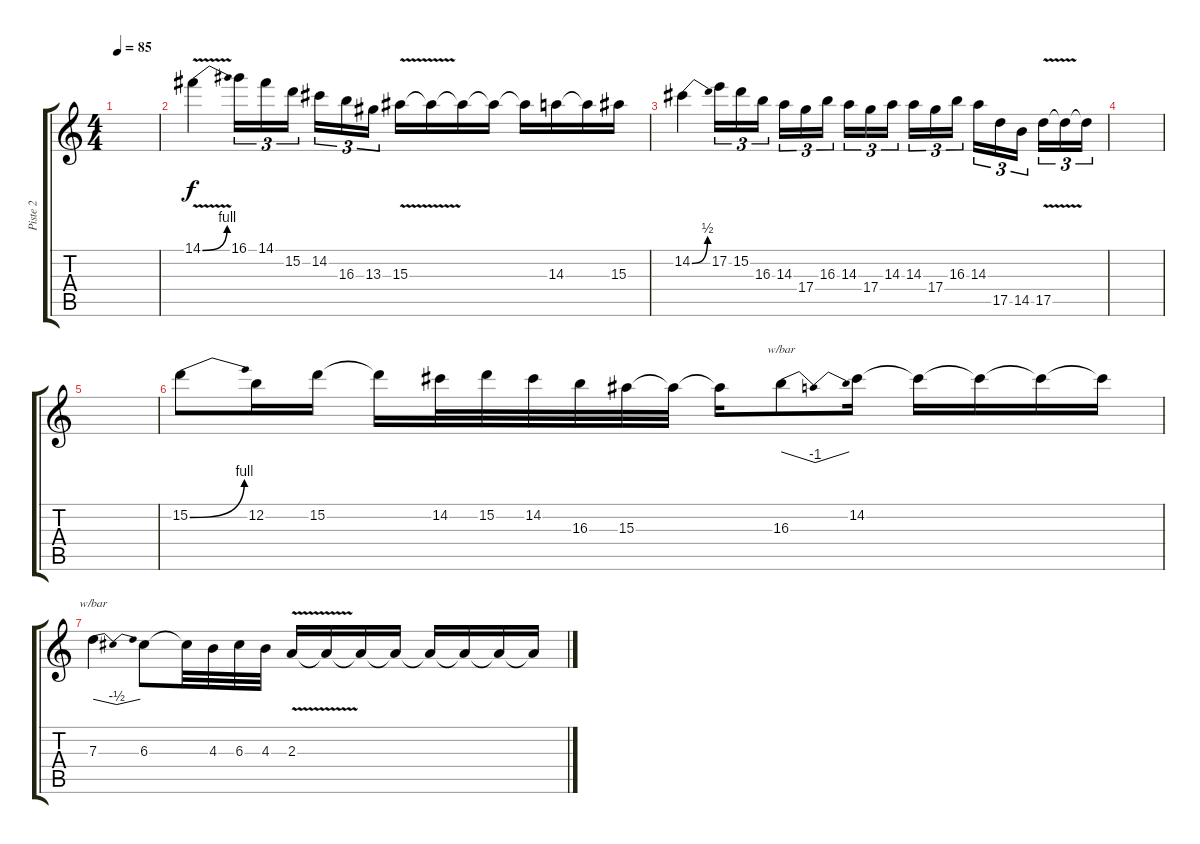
\track ("Piste 2" "Piste 2") {instrument overdrivenguitar}
\staff {score tabs}
\tuning (E4 B3 G3 D3 A2 E2) {hide}
\ts (4 4)
\tempo 85
\clef g2
\ks c
|
14.1{be (bend 0 0 60 4) v}.4 16.1.16{tu (3 2)} 14.1.16{tu (3 2)} 15.2.16{tu (3 2) beam splitsecondary} 14.2.16{tu (3 2)} 16.3.16{tu (3 2)} 13.3.16{tu (3 2)} 15.3{v}.16 15.3{t}.16 15.3{t}.16 15.3{t}.16 15.3{t}.16 14.3.16 14.3{t}.16 15.3.16 |
14.2{be (bend 0 0 60 2)}.4 17.2.16{tu (3 2)} 15.2.16{tu (3 2)} 16.3.16{tu (3 2) beam splitsecondary} 14.3.16{tu (3 2)} 17.4.16{tu (3 2)} 16.3.16{tu (3 2)} 14.3.16{tu (3 2)} 17.4.16{tu (3 2)} 14.3.16{tu (3 2) beam splitsecondary} 14.3.16{tu (3 2)} 17.4.16{tu (3 2)} 16.3.16{tu (3 2)} 14.3.16{tu (3 2)} 17.5.16{tu (3 2)} 14.5.16{tu (3 2) beam splitsecondary} 17.5{v}.16{tu (3 2)} 17.5{t}.16{tu (3 2)} 17.5{t}.16{tu (3 2)} |
|
|
15.2{be (bend 0 0 60 4)}.8 12.2.16 15.2.16 15.2{t}.16 14.2.32 15.2.32 14.2.32 16.3.32 15.3.32 15.3{t}.32 15.3{t}.16 16.3.8{tbe (dip default 0 0 30 -4 60 0)} 14.2.16 14.2{t}.16 14.2{t}.16 14.2{t}.16 14.2{t}.16 |
7.3.4{tbe (dip default 0 0 30 -2 60 0)} 6.3.8 6.3{t}.32 4.3.32 6.3.32 4.3.32 2.3{v}.16 2.3{t}.16 2.3{t}.16 2.3{t}.16 2.3{t}.16 2.3{t}.16 2.3{t}.16 2.3{t}.16
